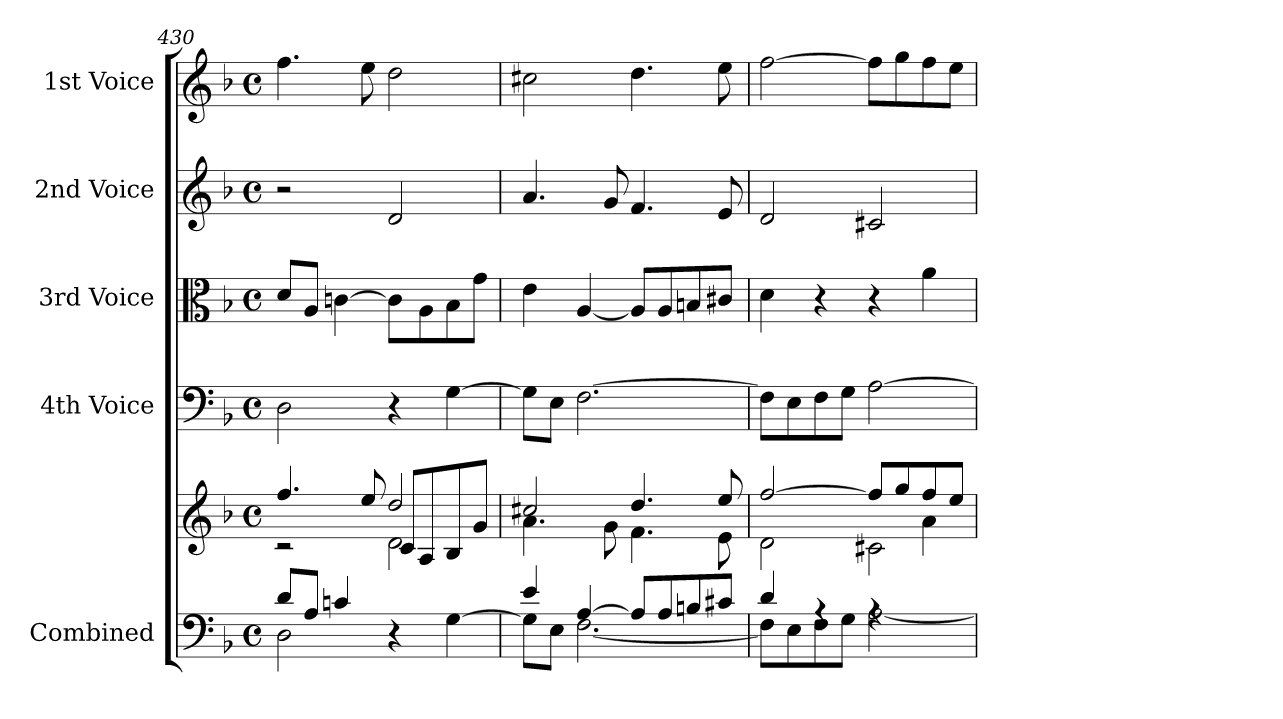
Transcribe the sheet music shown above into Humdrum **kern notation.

**kern	**kern	**kern	**kern	**kern	**kern
*part5	*part5	*part4	*part3	*part2	*part1
*staff6	*staff5	*staff4	*staff3	*staff2	*staff1
*I"Combined	*	*I"4th Voice	*I"3rd Voice	*I"2nd Voice	*I"1st Voice
*clefF4	*clefG2	*clefF4	*clefC3	*clefG2	*clefG2
*k[b-]	*k[b-]	*k[b-]	*k[b-]	*k[b-]	*k[b-]
*M4/4	*M4/4	*M4/4	*M4/4	*M4/4	*M4/4
*met(c)	*met(c)	*met(c)	*met(c)	*met(c)	*met(c)
=430	=430	=430	=430	=430	=430
*^	*^	*	*	*	*
*	*	*	*^	*	*	*	*
8d/L	2D\	4.ff/	2r	2ryy	2D\	8d/L	2r	4.ff\
8A/J	.	.	.	.	.	8A/J	.	.
(4cn/	.	.	.	.	.	[4cn\	.	.
.	.	8ee/	.	.	.	.	.	8ee\
2ryy	4r	2dd/	2d\	8c/L)	4r	8c\L]	2d/	2dd\
.	.	.	.	8A/	.	8A\	.	.
.	[4G\	.	.	8B-/	[4G\	8B-\	.	.
.	.	.	.	8g/J	.	8g\J	.	.
*	*	*	*v	*v	*	*	*	*
=431	=431	=431	=431	=431	=431	=431	=431
4e/	8G\L]	2cc#X/	4.a\	8G\L]	4e\	4.a/	2cc#X\
.	8E\J	.	.	8E\J	.	.	.
[4A/	[2.F\	.	.	[2.F\	[4A/	.	.
.	.	.	8g\	.	.	8g/	.
8A/L]	.	4.dd/	4.f\	.	8A/L]	4.f/	4.dd\
8A/	.	.	.	.	8A/	.	.
8Bn/	.	.	.	.	8Bn/	.	.
8c#X/J	.	8ee/	8e\	.	8c#X/J	8e/	8ee\
!!LO:PB:g=z
=432	=432	=432	=432	=432	=432	=432	=432
*	*	*	*^	*	*	*	*
4d/	8F\L]	[2ff/	2d\	2.ryy	8F\L]	4d\	2d/	[2ff\
.	8E\	.	.	.	8E\	.	.	.
4rA	8F\	.	.	.	8F\	4r	.	.
.	8G\J	.	.	.	8G\J	.	.	.
4rA	[2A\	8ff/L]	2c#X\	.	[2A\	4r	2c#X/	8ff\L]
.	.	8gg/	.	.	.	.	.	8gg\
4ryy	.	8ff/	.	4a\	.	4a\	.	8ff\
.	.	8ee/J	.	.	.	.	.	8ee\J
*v	*v	*	*	*	*	*	*	*
*	*v	*v	*v	*	*	*	*
=	=	=	=	=	=
*-	*-	*-	*-	*-	*-
